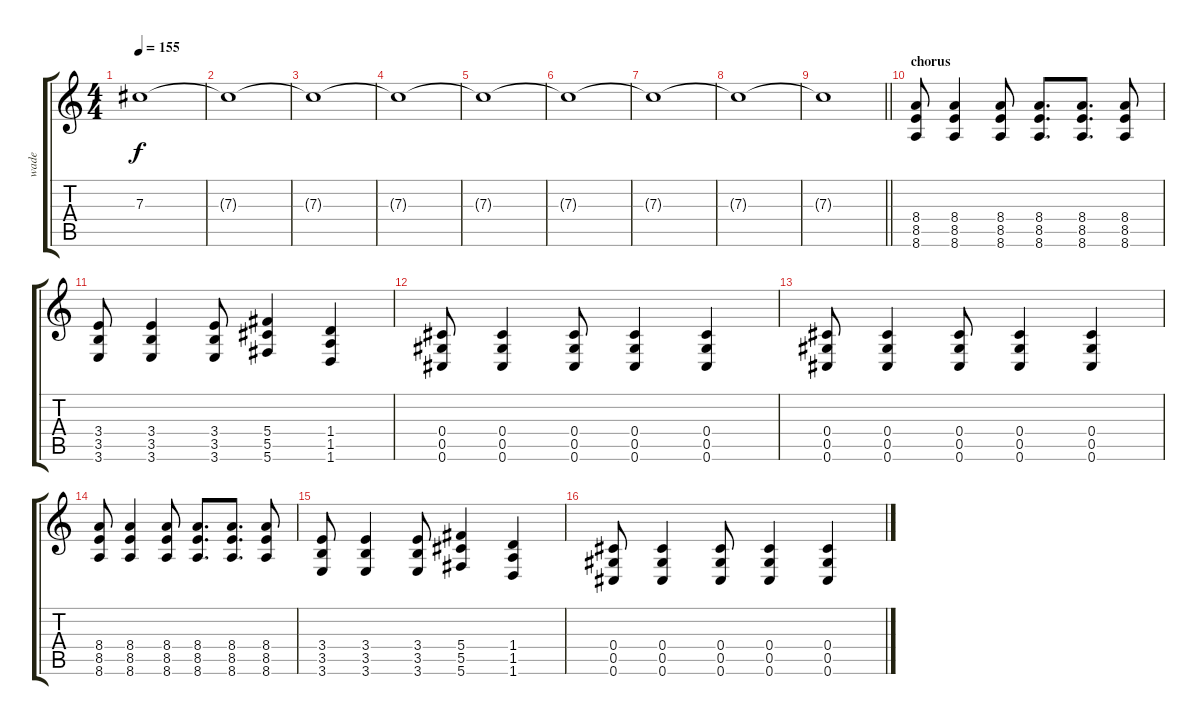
\track ("wade" "wade") {instrument distortionguitar}
\staff {score tabs}
\tuning (Eb4 Bb3 Gb3 Db3 Ab2 Db2) {hide}
\ts (4 4)
\tempo 155
\clef g2
\ks c
7.3{t}.1{dy f} |
7.3{t}.1 |
7.3{t}.1 |
7.3{t}.1 |
7.3{t}.1 |
7.3{t}.1 |
7.3{t}.1 |
7.3{t}.1 |
\barLineRight lightlight
7.3{t}.1 |
\section ("" "chorus")
(8.4 8.5 8.6).8 (8.4 8.5 8.6).4 (8.4 8.5 8.6).8 (8.4 8.5 8.6).8{d} (8.4 8.5 8.6).8{d} (8.4 8.5 8.6).8 |
(3.4 3.5 3.6).8 (3.4 3.5 3.6).4 (3.4 3.5 3.6).8 (5.4 5.5 5.6).4 (1.4 1.5 1.6).4 |
(0.4 0.5 0.6).8 (0.4 0.5 0.6).4 (0.4 0.5 0.6).8 (0.4 0.5 0.6).4 (0.4 0.5 0.6).4 |
(0.4 0.5 0.6).8 (0.4 0.5 0.6).4 (0.4 0.5 0.6).8 (0.4 0.5 0.6).4 (0.4 0.5 0.6).4 |
(8.4 8.5 8.6).8 (8.4 8.5 8.6).4 (8.4 8.5 8.6).8 (8.4 8.5 8.6).8{d} (8.4 8.5 8.6).8{d} (8.4 8.5 8.6).8 |
(3.4 3.5 3.6).8 (3.4 3.5 3.6).4 (3.4 3.5 3.6).8 (5.4 5.5 5.6).4 (1.4 1.5 1.6).4 |
(0.4 0.5 0.6).8 (0.4 0.5 0.6).4 (0.4 0.5 0.6).8 (0.4 0.5 0.6).4 (0.4 0.5 0.6).4
